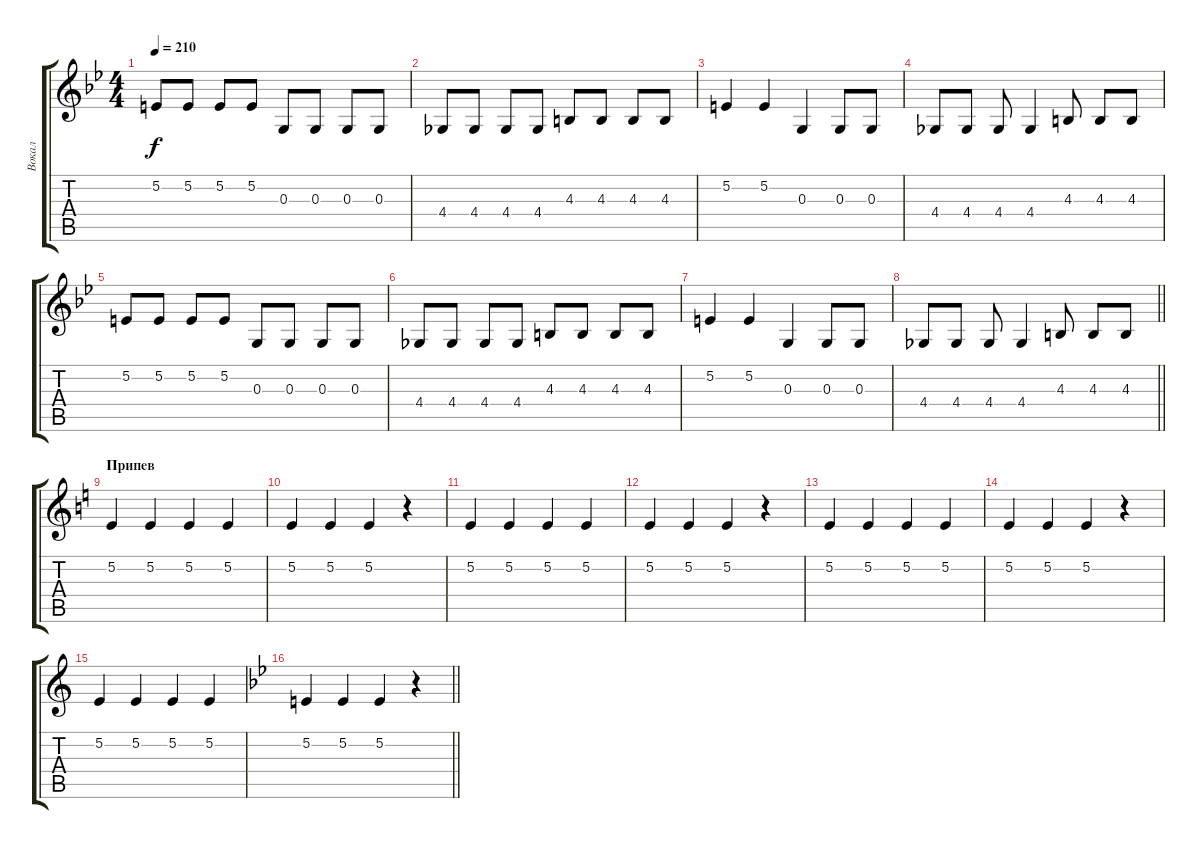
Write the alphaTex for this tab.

\track ("Вокал" "Вокал") {instrument tenorsax}
\staff {score tabs}
\tuning (E4 B3 G3 D3 A2 E2) {hide}
\ts (4 4)
\tempo 210
\clef g2
\ks bb
5.2.8{dy f} 5.2.8 5.2.8 5.2.8 0.3.8 0.3.8 0.3.8 0.3.8 |
4.4.8 4.4.8 4.4.8 4.4.8 4.3.8 4.3.8 4.3.8 4.3.8 |
5.2.4 5.2.4 0.3.4 0.3.8 0.3.8 |
4.4.8 4.4.8 4.4.8 4.4.4 4.3.8 4.3.8 4.3.8 |
5.2.8 5.2.8 5.2.8 5.2.8 0.3.8 0.3.8 0.3.8 0.3.8 |
4.4.8 4.4.8 4.4.8 4.4.8 4.3.8 4.3.8 4.3.8 4.3.8 |
5.2.4 5.2.4 0.3.4 0.3.8 0.3.8 |
\barLineRight lightlight
4.4.8 4.4.8 4.4.8 4.4.4 4.3.8 4.3.8 4.3.8 |
\section ("" "Припев")
\ks c
5.2.4 5.2.4 5.2.4 5.2.4 |
5.2.4 5.2.4 5.2.4 r.4 |
5.2.4 5.2.4 5.2.4 5.2.4 |
5.2.4 5.2.4 5.2.4 r.4 |
5.2.4 5.2.4 5.2.4 5.2.4 |
5.2.4 5.2.4 5.2.4 r.4 |
5.2.4 5.2.4 5.2.4 5.2.4 |
\barLineRight lightlight
\ks bb
5.2.4 5.2.4 5.2.4 r.4
